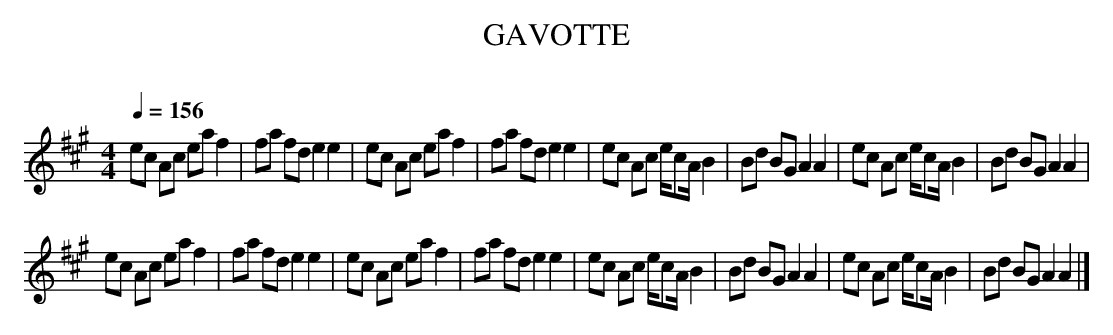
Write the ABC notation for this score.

X:1
T:GAVOTTE
C:
M:4/4
L:1/8
Q:1/4=156
V:1
K:A
ec Ac ea f2 |fa fd e2 e2 |ec Ac ea f2 |fa fd e2 e2 |ec Ac e/cA/ B2 |Bd BG A2 A2 |ec Ac e/cA/ B2 |Bd BG A2 A2 |
ec Ac ea f2 |fa fd e2 e2 |ec Ac ea f2 |fa fd e2 e2 |ec Ac e/cA/ B2 |Bd BG A2 A2 |ec Ac e/cA/ B2 |Bd BG A2 A2 |]
